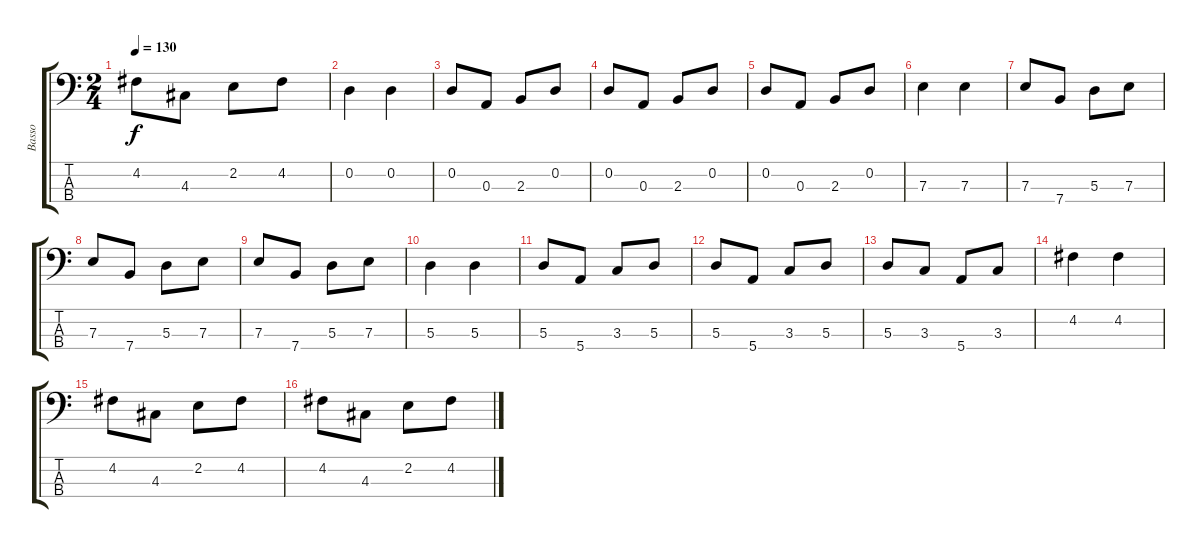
\track ("Basso" "Basso") {instrument electricbassfinger}
\staff {score tabs}
\tuning (G2 D2 A1 E1) {hide}
\ts (2 4)
\tempo 130
\clef f4
\ks c
4.2.8{dy f} 4.3.8 2.2.8 4.2.8 |
0.2.4 0.2.4 |
0.2.8 0.3.8 2.3.8 0.2.8 |
0.2.8 0.3.8 2.3.8 0.2.8 |
0.2.8 0.3.8 2.3.8 0.2.8 |
7.3.4 7.3.4 |
7.3.8 7.4.8 5.3.8 7.3.8 |
7.3.8 7.4.8 5.3.8 7.3.8 |
7.3.8 7.4.8 5.3.8 7.3.8 |
5.3.4 5.3.4 |
5.3.8 5.4.8 3.3.8 5.3.8 |
5.3.8 5.4.8 3.3.8 5.3.8 |
5.3.8 3.3.8 5.4.8 3.3.8 |
4.2.4 4.2.4 |
4.2.8 4.3.8 2.2.8 4.2.8 |
4.2.8 4.3.8 2.2.8 4.2.8
